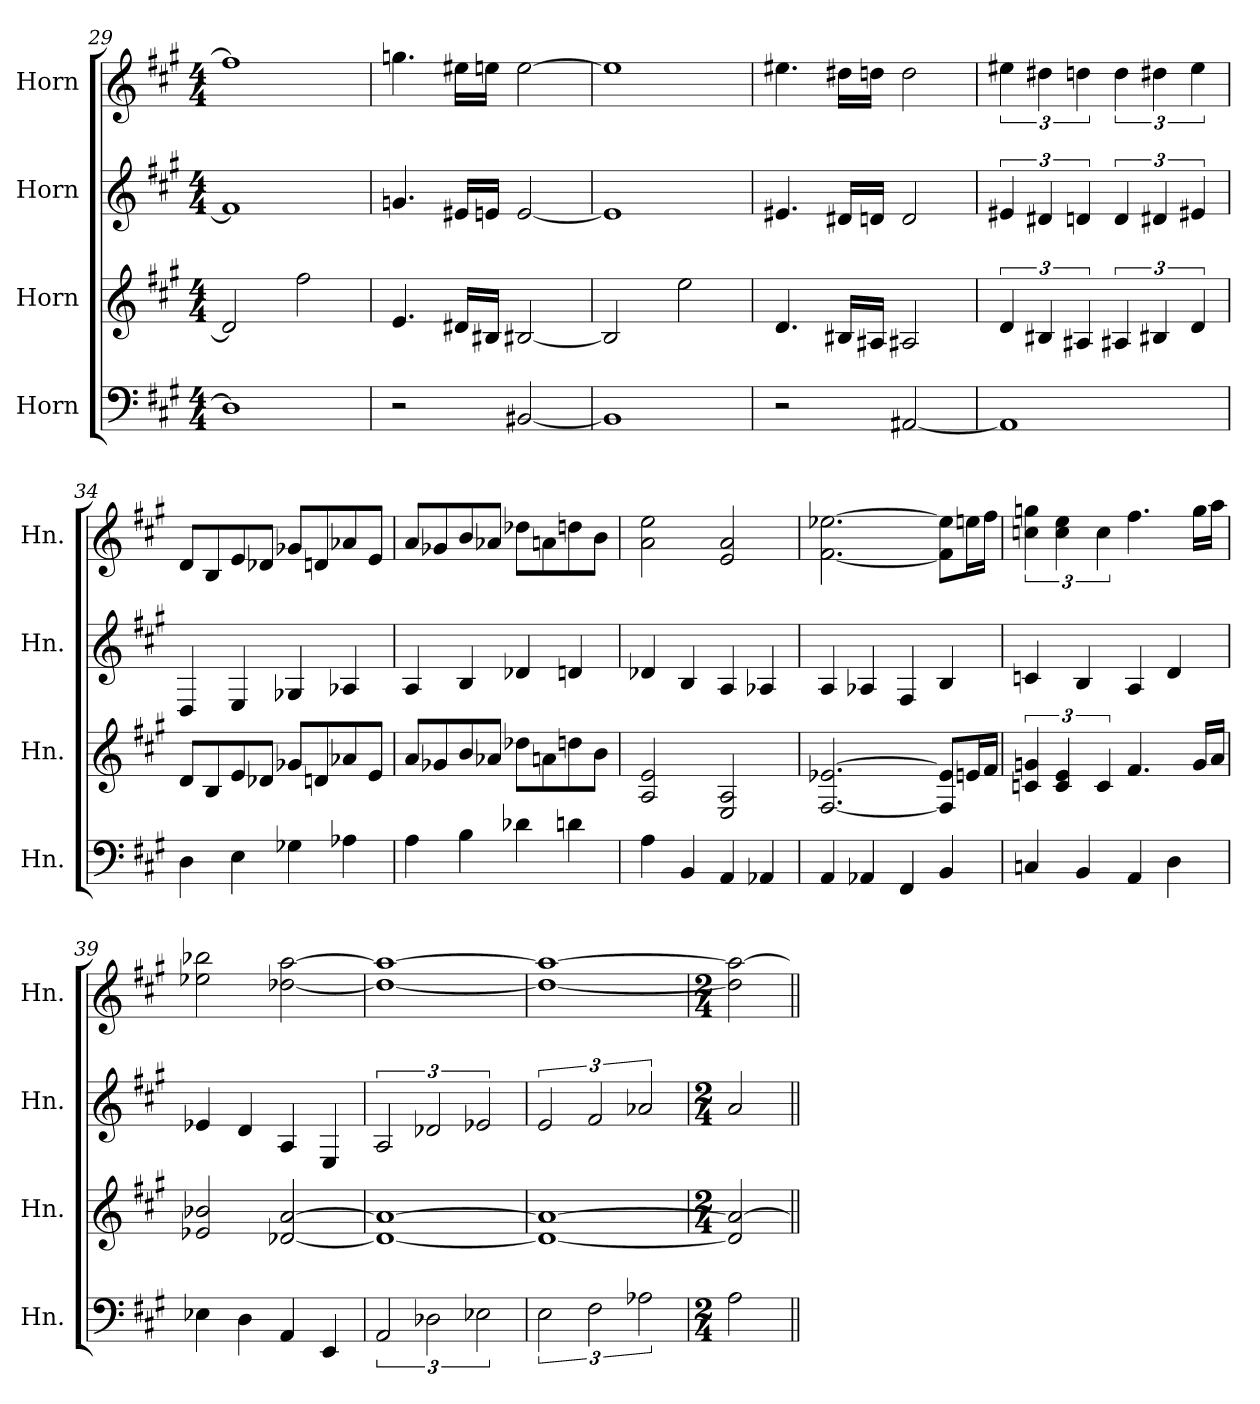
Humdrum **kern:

**kern	**kern	**kern	**kern
*part4	*part3	*part2	*part1
*staff4	*staff3	*staff2	*staff1
*I"Horn	*I"Horn	*I"Horn	*I"Horn
*I'Hn.	*I'Hn.	*I'Hn.	*I'Hn.
*clefF4	*clefG2	*clefG2	*clefG2
*ITrd4c7	*ITrd4c7	*ITrd4c7	*ITrd4c7
*k[f#c#]	*k[f#c#]	*k[f#c#]	*k[f#c#]
*D:	*D:	*D:	*D:
*M4/4	*M4/4	*M4/4	*M4/4
=29	=29	=29	=29
1GG]	2G/]	1B]	1b]
.	2b\	.	.
=30	=30	=30	=30
2r	4.A/	4.cn/	4.ccn\
.	16G#X/LL	16A#X/LL	16a#X\LL
.	16E#X/JJ	16An/JJ	16an\JJ
[2EE#X/	[2E#X/	[2A/	[2a\
=31	=31	=31	=31
1EE#]	2E#/]	1A]	1a]
.	2a\	.	.
=32	=32	=32	=32
2r	4.G/	4.A#X/	4.a#X\
.	16E#X/LL	16G#X/LL	16g#X\LL
.	16D#X/JJ	16Gn/JJ	16gn\JJ
[2DD#X/	2D#X/	2G/	2g\
!!LO:PB:g=z
=33	=33	=33	=33
1DD#]	6G/	6A#X/	6a#X\
.	6E#X/	6G#X/	6g#X\
.	6D#X/	6Gn/	6gn\
.	6D#X/	6G/	6g\
.	6E#X/	6G#X/	6g#X\
.	6G/	6A#X/	6a#\
=34	=34	=34	=34
4GG\	8G/L	4GG/	8G/L
.	8E/	.	8E/
4AA\	8A/	4AA/	8A/
.	8G-X/J	.	8G-X/J
4C-X\	8c-X/L	4C-X/	8c-X/L
.	8Gn/	.	8Gn/
4D-X\	8d-X/	4D-X/	8d-X/
.	8A/J	.	8A/J
=35	=35	=35	=35
4D\	8d/L	4D/	8d/L
.	8c-X/	.	8c-X/
4E\	8e/	4E/	8e/
.	8d-X/J	.	8d-X/J
4G-X\	8g-X\L	4G-X/	8g-X\L
.	8dn\	.	8dn\
4Gn\	8gn\	4Gn/	8gn\
.	8e\J	.	8e\J
=36	=36	=36	=36
4D\	2D/ 2A/	4G-X/	2d\ 2a\
4EE/	.	4E/	.
4DD/	2AA/ 2D/	4D/	2A/ 2d/
4DD-X/	.	4D-X/	.
!!LO:LB:g=z
=37	=37	=37	=37
4DD/	[2.BB/ [2.A-X/	4D/	[2.B\ [2.a-X\
4DD-X/	.	4D-X/	.
4BBB/	.	4BB/	.
4EE/	8BB/] 8A-/]L	4E/	8B\] 8a-\]L
.	16An/L	.	16an\L
.	16B/JJ	.	16b\JJ
=38	=38	=38	=38
4FFn/	6Fn/ 6cn/	4Fn/	6fn\ 6ccn\
.	6F/ 6A/	.	6f\ 6a\
4EE/	.	4E/	.
.	6F/	.	6f\
4DD/	4.B/	4D/	4.b\
4GG\	.	4G/	.
.	16c/LL	.	16cc\LL
.	16d/JJ	.	16dd\JJ
=39	=39	=39	=39
4AA-X\	2A-X/ 2e-X/	4A-X/	2a-X\ 2ee-X\
4GG\	.	4G/	.
4DD/	[2G-X/ [2d/	4D/	[2g-X\ [2dd\
4AAA/	.	4AA/	.
=40	=40	=40	=40
3DD/	1G-_ 1d_	3D/	1g-_ 1dd_
3GG-X\	.	3G-X/	.
3AA-X\	.	3A-X/	.
=41	=41	=41	=41
3AA\	1G-_ 1d_	3A/	1g-_ 1dd_
3BB\	.	3B/	.
3D-X\	.	3d-X/	.
=42	=42	=42	=42
*M2/4	*M2/4	*M2/4	*M2/4
2D\	2G-/] 2d/_	2d/	2g-\] 2dd\_
=||	=||	=||	=||
*-	*-	*-	*-
